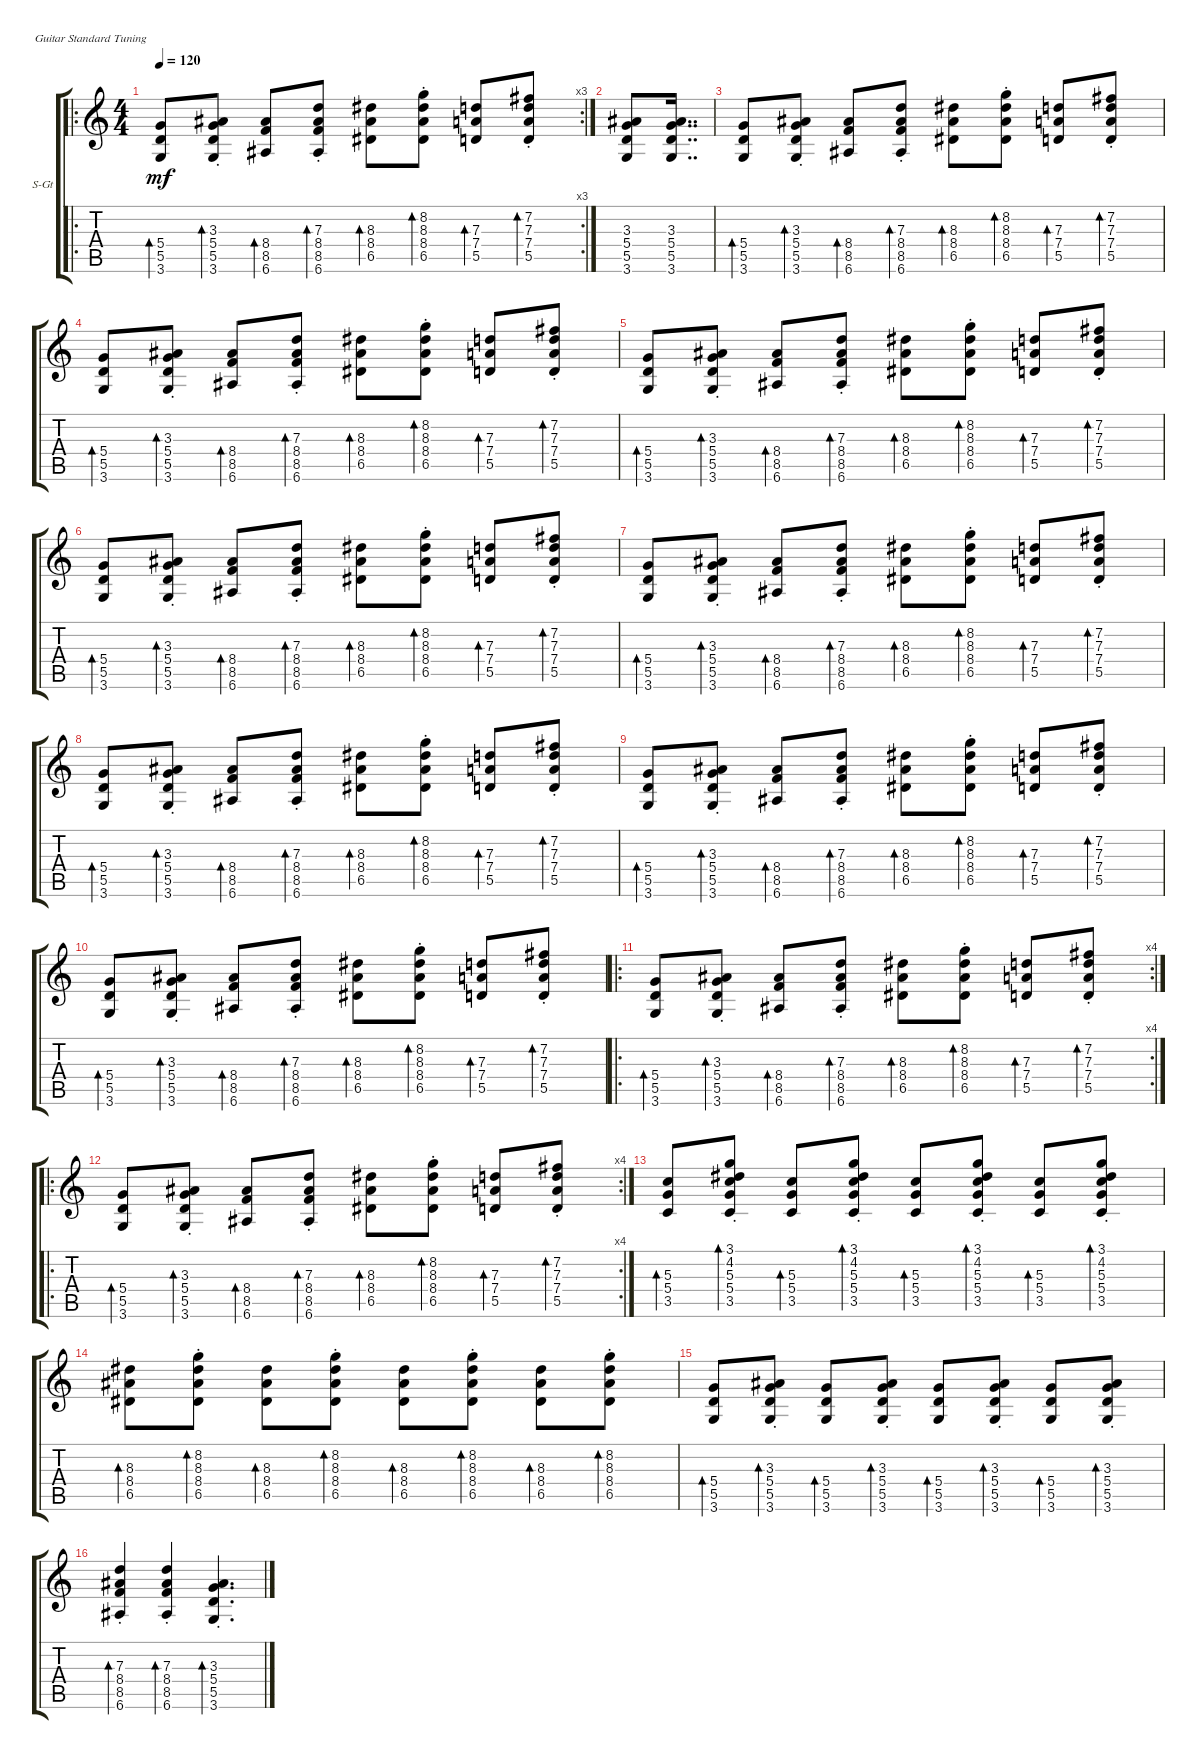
\defaultSystemsLayout 4
\bracketExtendMode groupsimilarinstruments
\firstSystemTrackNameOrientation horizontal
\otherSystemsTrackNameOrientation horizontal
\track ("Steel Guitar" "S-Gt") {instrument acousticguitarsteel}
\staff {score tabs}
\tuning (E4 B3 G3 D3 A2 E2)
\ro
\rc 3
\ts (4 4)
\tempo 120
\clef g2
\ks c
(3.6 5.5 5.4).8{bd 58 dy mf instrument acousticguitarsteel} (3.6{st} 5.5{st} 5.4{st} 3.3{st}).8{bd 39} (6.6 8.5 8.4).8{bd 58} (6.6{st} 8.5{st} 8.4{st} 7.3{st}).8{bd 39} (6.5 8.4 8.3).8{bd 58} (6.5{st} 8.4{st} 8.3{st} 8.2{st}).8{bd 39} (5.5 7.4 7.3).8{bd 58} (5.5{st} 7.4{st} 7.3{st} 7.2).8{bd 39} |
(3.6 5.5 5.4 3.3).8 (3.6 5.5 5.4 3.3).16{dd} |
(3.6 5.5 5.4).8{bd 58} (3.6{st} 5.5{st} 5.4{st} 3.3{st}).8{bd 39} (6.6 8.5 8.4).8{bd 58} (6.6{st} 8.5{st} 8.4{st} 7.3{st}).8{bd 39} (6.5 8.4 8.3).8{bd 58} (6.5{st} 8.4{st} 8.3{st} 8.2{st}).8{bd 39} (5.5 7.4 7.3).8{bd 58} (5.5{st} 7.4{st} 7.3{st} 7.2).8{bd 39} |
(3.6 5.5 5.4).8{bd 58} (3.6{st} 5.5{st} 5.4{st} 3.3{st}).8{bd 39} (6.6 8.5 8.4).8{bd 58} (6.6{st} 8.5{st} 8.4{st} 7.3{st}).8{bd 39} (6.5 8.4 8.3).8{bd 58} (6.5{st} 8.4{st} 8.3{st} 8.2{st}).8{bd 39} (5.5 7.4 7.3).8{bd 58} (5.5{st} 7.4{st} 7.3{st} 7.2).8{bd 39} |
(3.6 5.5 5.4).8{bd 58} (3.6{st} 5.5{st} 5.4{st} 3.3{st}).8{bd 39} (6.6 8.5 8.4).8{bd 58} (6.6{st} 8.5{st} 8.4{st} 7.3{st}).8{bd 39} (6.5 8.4 8.3).8{bd 58} (6.5{st} 8.4{st} 8.3{st} 8.2{st}).8{bd 39} (5.5 7.4 7.3).8{bd 58} (5.5{st} 7.4{st} 7.3{st} 7.2).8{bd 39} |
(3.6 5.5 5.4).8{bd 58} (3.6{st} 5.5{st} 5.4{st} 3.3{st}).8{bd 39} (6.6 8.5 8.4).8{bd 58} (6.6{st} 8.5{st} 8.4{st} 7.3{st}).8{bd 39} (6.5 8.4 8.3).8{bd 58} (6.5{st} 8.4{st} 8.3{st} 8.2{st}).8{bd 39} (5.5 7.4 7.3).8{bd 58} (5.5{st} 7.4{st} 7.3{st} 7.2).8{bd 39} |
(3.6 5.5 5.4).8{bd 58} (3.6{st} 5.5{st} 5.4{st} 3.3{st}).8{bd 39} (6.6 8.5 8.4).8{bd 58} (6.6{st} 8.5{st} 8.4{st} 7.3{st}).8{bd 39} (6.5 8.4 8.3).8{bd 58} (6.5{st} 8.4{st} 8.3{st} 8.2{st}).8{bd 39} (5.5 7.4 7.3).8{bd 58} (5.5{st} 7.4{st} 7.3{st} 7.2).8{bd 39} |
(3.6 5.5 5.4).8{bd 58} (3.6{st} 5.5{st} 5.4{st} 3.3{st}).8{bd 39} (6.6 8.5 8.4).8{bd 58} (6.6{st} 8.5{st} 8.4{st} 7.3{st}).8{bd 39} (6.5 8.4 8.3).8{bd 58} (6.5{st} 8.4{st} 8.3{st} 8.2{st}).8{bd 39} (5.5 7.4 7.3).8{bd 58} (5.5{st} 7.4{st} 7.3{st} 7.2).8{bd 39} |
(3.6 5.5 5.4).8{bd 58} (3.6{st} 5.5{st} 5.4{st} 3.3{st}).8{bd 39} (6.6 8.5 8.4).8{bd 58} (6.6{st} 8.5{st} 8.4{st} 7.3{st}).8{bd 39} (6.5 8.4 8.3).8{bd 58} (6.5{st} 8.4{st} 8.3{st} 8.2{st}).8{bd 39} (5.5 7.4 7.3).8{bd 58} (5.5{st} 7.4{st} 7.3{st} 7.2).8{bd 39} |
(3.6 5.5 5.4).8{bd 58} (3.6{st} 5.5{st} 5.4{st} 3.3{st}).8{bd 39} (6.6 8.5 8.4).8{bd 58} (6.6{st} 8.5{st} 8.4{st} 7.3{st}).8{bd 39} (6.5 8.4 8.3).8{bd 58} (6.5{st} 8.4{st} 8.3{st} 8.2{st}).8{bd 39} (5.5 7.4 7.3).8{bd 58} (5.5{st} 7.4{st} 7.3{st} 7.2).8{bd 39} |
\ro
\rc 4
(3.6 5.5 5.4).8{bd 58} (3.6{st} 5.5{st} 5.4{st} 3.3{st}).8{bd 39} (6.6 8.5 8.4).8{bd 58} (6.6{st} 8.5{st} 8.4{st} 7.3{st}).8{bd 39} (6.5 8.4 8.3).8{bd 58} (6.5{st} 8.4{st} 8.3{st} 8.2{st}).8{bd 39} (5.5 7.4 7.3).8{bd 58} (5.5{st} 7.4{st} 7.3{st} 7.2).8{bd 39} |
\ro
\rc 4
(3.6 5.5 5.4).8{bd 58} (3.6{st} 5.5{st} 5.4{st} 3.3{st}).8{bd 39} (6.6 8.5 8.4).8{bd 58} (6.6{st} 8.5{st} 8.4{st} 7.3{st}).8{bd 39} (6.5 8.4 8.3).8{bd 58} (6.5{st} 8.4{st} 8.3{st} 8.2{st}).8{bd 39} (5.5 7.4 7.3).8{bd 58} (5.5{st} 7.4{st} 7.3{st} 7.2).8{bd 39} |
(3.5 5.4 5.3).8{bd 58} (3.5{st} 5.4{st} 5.3{st} 4.2 3.1).8{bd 39} (3.5 5.4 5.3).8{bd 58} (3.5{st} 5.4{st} 5.3{st} 4.2 3.1).8{bd 39} (3.5 5.4 5.3).8{bd 58} (3.5{st} 5.4{st} 5.3{st} 4.2 3.1).8{bd 39} (3.5 5.4 5.3).8{bd 58} (3.5{st} 5.4{st} 5.3{st} 4.2 3.1).8{bd 39} |
(6.5 8.4 8.3).8{bd 58} (6.5{st} 8.4{st} 8.3{st} 8.2{st}).8{bd 39} (6.5 8.4 8.3).8{bd 58} (6.5{st} 8.4{st} 8.3{st} 8.2{st}).8{bd 39} (6.5 8.4 8.3).8{bd 58} (6.5{st} 8.4{st} 8.3{st} 8.2{st}).8{bd 39} (6.5 8.4 8.3).8{bd 58} (6.5{st} 8.4{st} 8.3{st} 8.2{st}).8{bd 39} |
(3.6 5.5 5.4).8{bd 58} (3.6{st} 5.5{st} 5.4{st} 3.3{st}).8{bd 39} (3.6 5.5 5.4).8{bd 58} (3.6{st} 5.5{st} 5.4{st} 3.3{st}).8{bd 39} (3.6 5.5 5.4).8{bd 58} (3.6{st} 5.5{st} 5.4{st} 3.3{st}).8{bd 39} (3.6 5.5 5.4).8{bd 58} (3.6{st} 5.5{st} 5.4{st} 3.3{st}).8{bd 39} |
(6.6{st} 8.5{st} 8.4{st} 7.3{st}).4{bd 39} (6.6{st} 8.5{st} 8.4{st} 7.3{st}).4{bd 39} (3.6{st} 5.5{st} 5.4{st} 3.3{st}).4{d bd 39}
